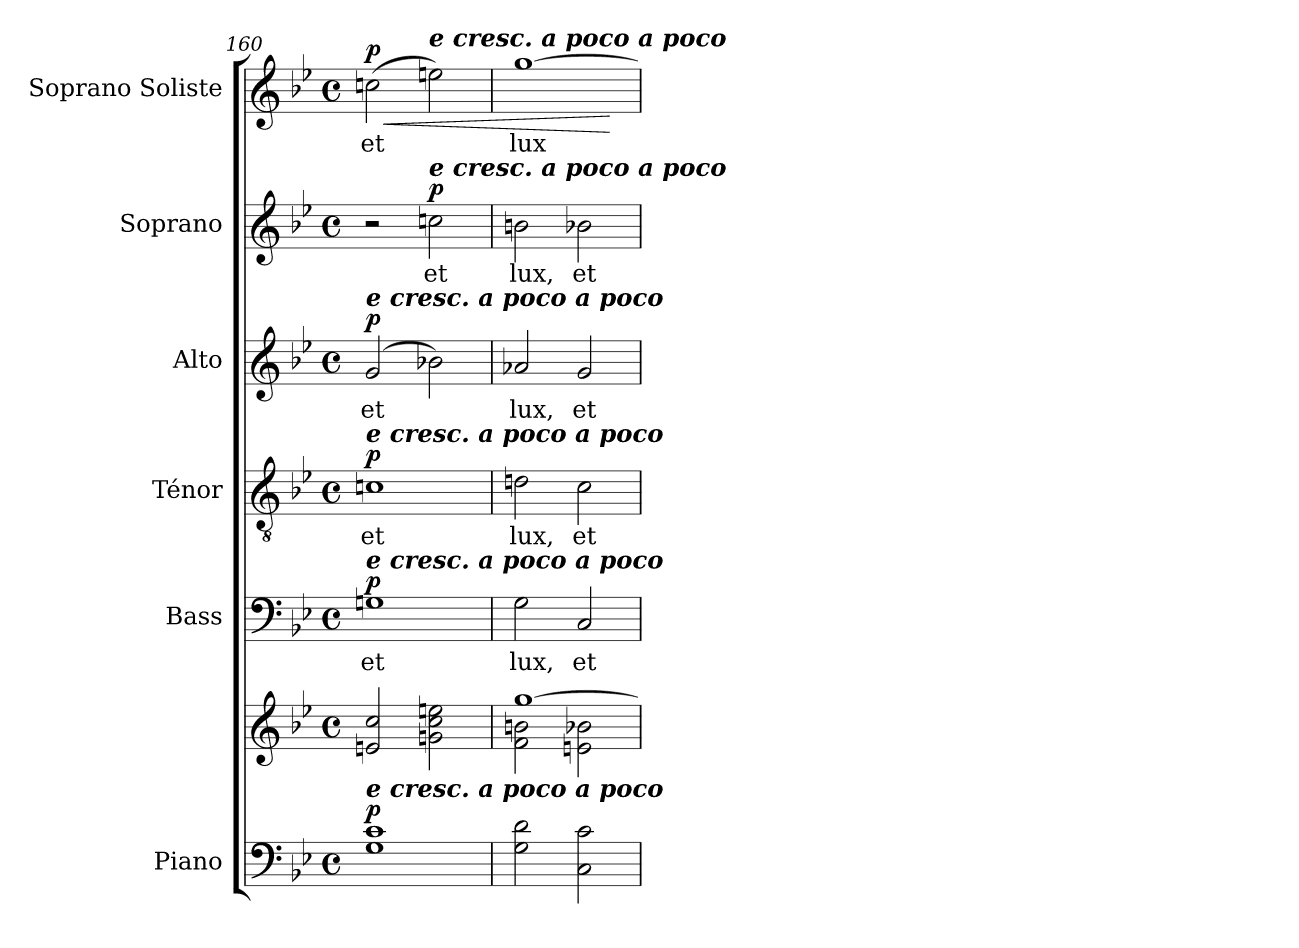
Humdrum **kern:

**kern	**kern	**dynam	**kern	**text	**dynam	**kern	**text	**dynam	**kern	**text	**dynam	**kern	**text	**dynam	**kern	**text	**dynam
*part6	*part6	*part6	*part5	*part5	*part5	*part4	*part4	*part4	*part3	*part3	*part3	*part2	*part2	*part2	*part1	*part1	*part1
*staff7	*staff6	*staff6/7	*staff5	*staff5	*staff5	*staff4	*staff4	*staff4	*staff3	*staff3	*staff3	*staff2	*staff2	*staff2	*staff1	*staff1	*staff1
*I"Piano	*	*	*I"Bass	*	*	*I"Ténor	*	*	*I"Alto	*	*	*I"Soprano	*	*	*I"Soprano Soliste	*	*
*I'Pno.	*	*	*I'B.	*	*	*I'T.	*	*	*I'A.	*	*	*I'S.	*	*	*	*	*
*clefF4	*clefG2	*	*clefF4	*	*	*clefGv2	*	*	*clefG2	*	*	*clefG2	*	*	*clefG2	*	*
*	*	*	*	*	*	*	*	*	*ITrd2c3	*	*	*	*	*	*	*	*
*k[b-e-]	*k[b-e-]	*	*k[b-e-]	*	*	*k[b-e-]	*	*	*k[f#]	*	*	*k[b-e-]	*	*	*k[b-e-]	*	*
*M4/4	*M4/4	*	*M4/4	*	*	*M4/4	*	*	*M4/4	*	*	*M4/4	*	*	*M4/4	*	*
*met(c)	*met(c)	*	*met(c)	*	*	*met(c)	*	*	*met(c)	*	*	*met(c)	*	*	*met(c)	*	*
=160	=160	=160	=160	=160	=160	=160	=160	=160	=160	=160	=160	=160	=160	=160	=160	=160	=160
!	!	!	!	!	!	!	!	!	!LO:TX:a:Bi:t=e cresc.  a  poco a poco	!	!	!	!	!	!	!	!
!	!	!	!	!	!	!LO:TX:a:Bi:t=e cresc.  a  poco a poco	!	!	!	!	!	!	!	!	!	!	!
!	!	!	!LO:TX:a:Bi:t=e cresc.  a  poco a poco	!	!	!	!	!	!	!	!	!	!	!	!	!	!
!LO:TX:a:Bi:t=e cresc. a poco a poco	!	!	!	!	!	!	!	!	!	!	!	!	!	!	!	!	!
!	!	!LO:DY:a=2	!	!	!LO:DY:a	!	!	!LO:DY:a	!	!	!LO:DY:a	!	!	!	!	!	!LO:HP:b
!	!	!	!	!	!	!	!	!	!	!	!	!	!	!	!	!	!LO:DY:n=1:a
1G 1c	2en/ 2cc/	p	1Gn	et	p	1cn	et	p	(2ei/	et	p	2r	.	.	(2ccn\	et	< p
!	!	!	!	!	!	!	!	!	!	!	!	!	!	!	!LO:TX:a:Bi:t=e cresc.  a  poco a poco	!	!
!	!	!	!	!	!	!	!	!	!	!	!	!LO:TX:a:Bi:t=e cresc.  a  poco a poco	!	!	!	!	!
!	!	!	!	!	!	!	!	!	!	!	!	!	!	!LO:DY:a	!	!	!
.	2gn\ 2cc\ 2een\	.	.	.	.	.	.	.	2gni\)	.	.	2ccn\	et	p	2een\)	.	.
=161	=161	=161	=161	=161	=161	=161	=161	=161	=161	=161	=161	=161	=161	=161	=161	=161	=161
*	*^	*	*	*	*	*	*	*	*	*	*	*	*	*	*	*	*
2G\ 2d\	[1gg	2f\ 2bn\	.	2G\	lux,	.	2dn\	lux,	.	2fni/	lux,	.	2bn\	lux,	.	[1gg	lux	.
2C\ 2c\	.	2en\ 2b-X\	.	2C/	et	.	2c\	et	.	2ei/	et	.	2b-X\	et	.	.	.	.
*	*v	*v	*	*	*	*	*	*	*	*	*	*	*	*	*	*	*	*
.	.	.	.	.	.	.	.	.	.	.	.	.	.	.	.	.	[
=	=	=	=	=	=	=	=	=	=	=	=	=	=	=	=	=	=
*-	*-	*-	*-	*-	*-	*-	*-	*-	*-	*-	*-	*-	*-	*-	*-	*-	*-
